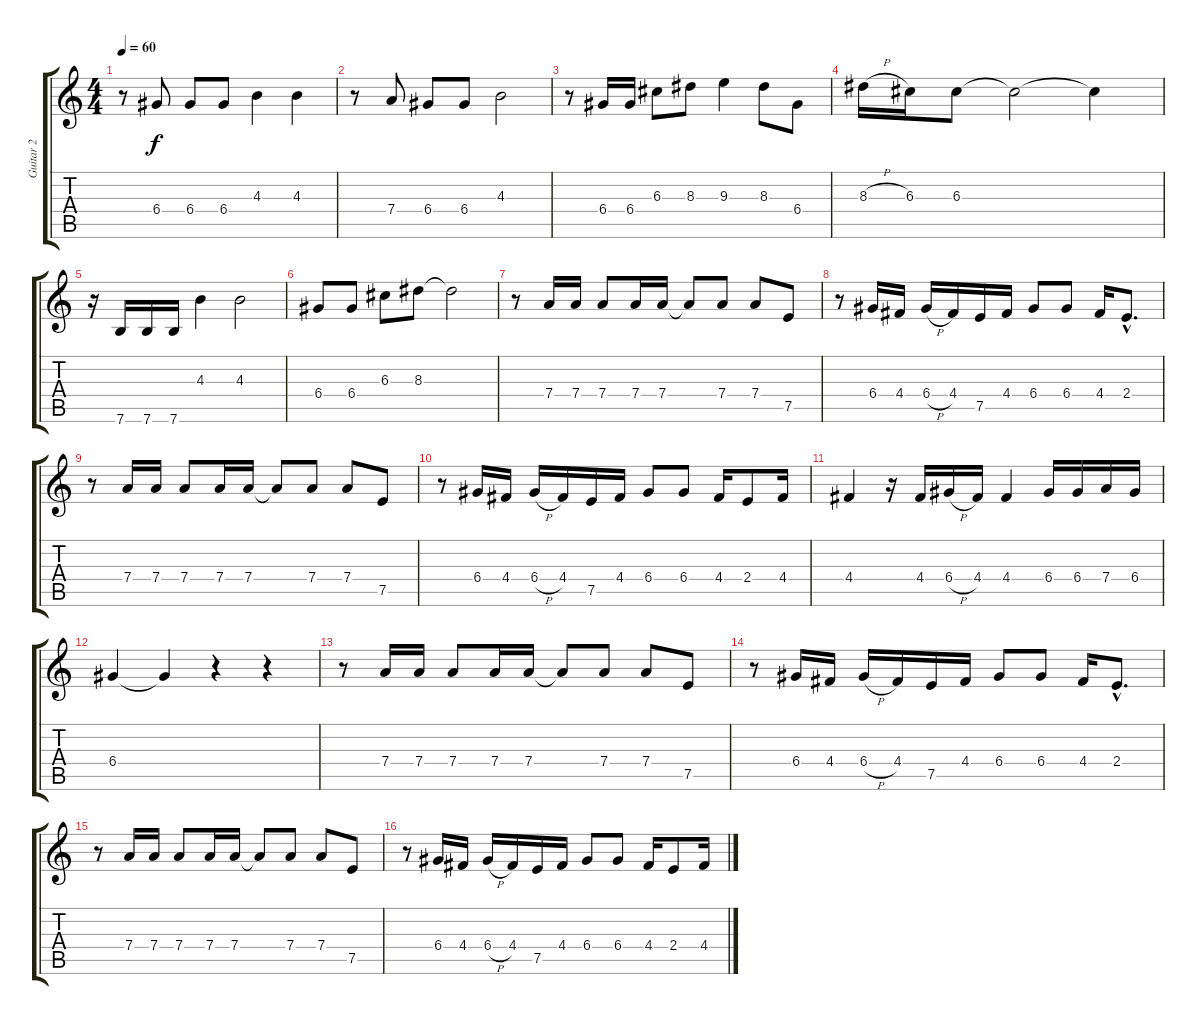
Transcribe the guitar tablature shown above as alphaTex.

\track ("Guitar 2" "Guitar 2") {instrument electricguitarjazz}
\staff {score tabs}
\tuning (E4 B3 G3 D3 A2 E2) {hide}
\ts (4 4)
\tempo 60
\clef g2
\ks c
r.8{dy f} 6.4.8 6.4.8 6.4.8 4.3.4 4.3.4 |
r.8 7.4.8 6.4.8 6.4.8 4.3.2 |
r.8 6.4.16 6.4.16 6.3.8 8.3.8 9.3.4 8.3.8 6.4.8 |
8.3{h}.16 6.3.16 6.3.8 6.3{t}.2 6.3{t}.4 |
r.16 7.6.16 7.6.16 7.6.16 4.3.4 4.3.2 |
6.4.8 6.4.8 6.3.8 8.3.8 8.3{t}.2 |
r.8 7.4.16 7.4.16 7.4.8 7.4.16 7.4.16 7.4{t}.8 7.4.8 7.4.8 7.5.8 |
r.8 6.4.16 4.4.16 6.4{h}.16 4.4.16 7.5.16 4.4.16 6.4.8 6.4.8 4.4.16 2.4{hac}.8{d} |
r.8 7.4.16 7.4.16 7.4.8 7.4.16 7.4.16 7.4{t}.8 7.4.8 7.4.8 7.5.8 |
r.8 6.4.16 4.4.16 6.4{h}.16 4.4.16 7.5.16 4.4.16 6.4.8 6.4.8 4.4.16 2.4.8 4.4.16 |
4.4.4 r.16 4.4.16 6.4{h}.16 4.4.16 4.4.4 6.4.16 6.4.16 7.4.16 6.4.16 |
6.4.4 6.4{t}.4 r.4 r.4 |
r.8 7.4.16 7.4.16 7.4.8 7.4.16 7.4.16 7.4{t}.8 7.4.8 7.4.8 7.5.8 |
r.8 6.4.16 4.4.16 6.4{h}.16 4.4.16 7.5.16 4.4.16 6.4.8 6.4.8 4.4.16 2.4{hac}.8{d} |
r.8 7.4.16 7.4.16 7.4.8 7.4.16 7.4.16 7.4{t}.8 7.4.8 7.4.8 7.5.8 |
r.8 6.4.16 4.4.16 6.4{h}.16 4.4.16 7.5.16 4.4.16 6.4.8 6.4.8 4.4.16 2.4.8 4.4.16
